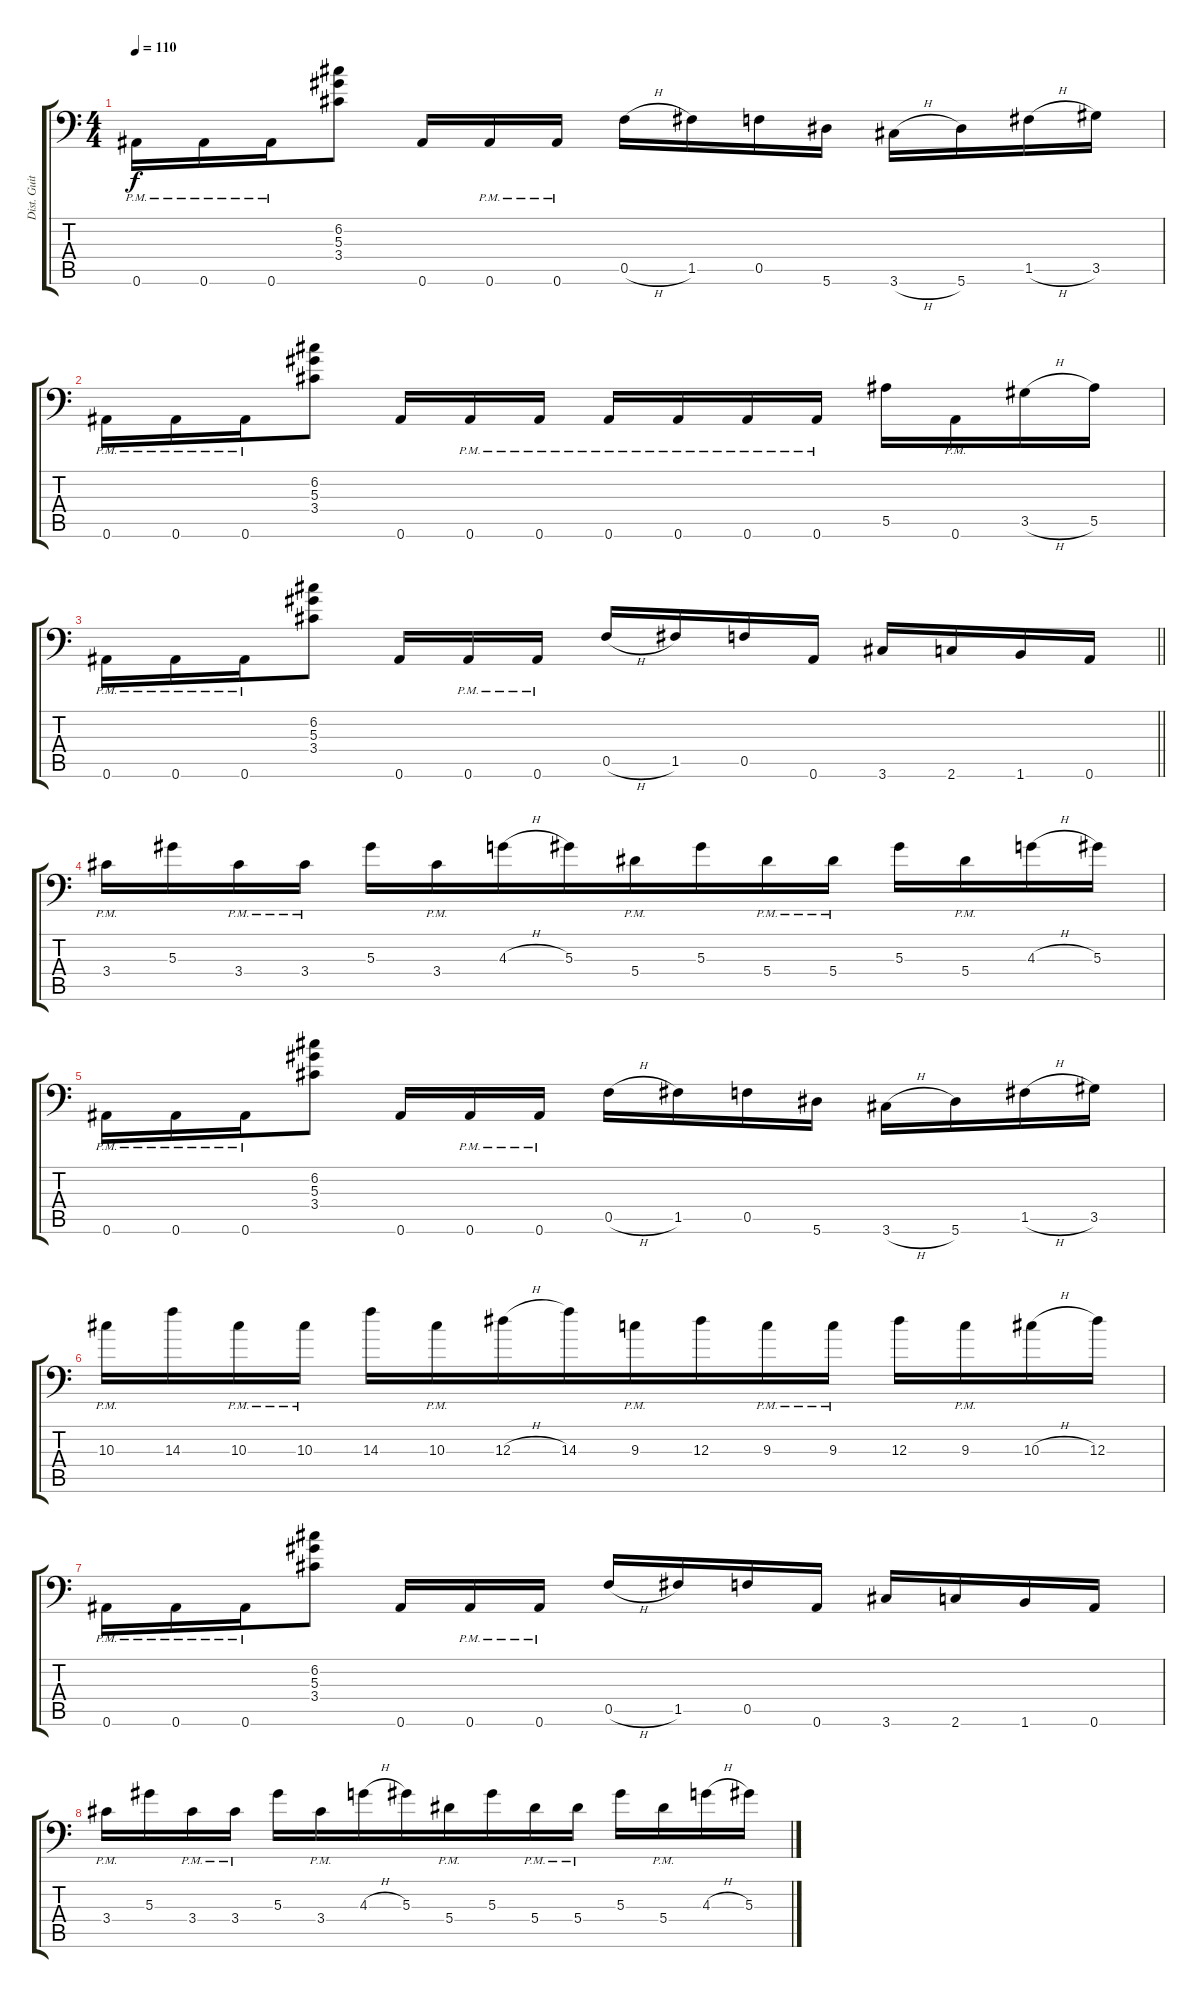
\track ("Dist. Guitar Rythm 1" "Dist. Guit") {instrument distortionguitar}
\staff {score tabs}
\tuning (C4 G3 Eb3 Bb2 F2 Bb1) {hide}
\ts (4 4)
\tempo 110
\clef f4
\ks c
0.6{pm}.16{dy f} 0.6{pm}.16{beam merge} 0.6{pm}.16 (6.2 5.3 3.4).8 0.6.16 0.6{pm}.16 0.6{pm}.16 0.5{h}.16 1.5.16 0.5.16 5.6.16 3.6{h}.16 5.6.16 1.5{h}.16 3.5.16 |
0.6{pm}.16 0.6{pm}.16 0.6{pm}.16 (6.2 5.3 3.4).8 0.6.16 0.6{pm}.16 0.6{pm}.16 0.6{pm}.16 0.6{pm}.16 0.6{pm}.16 0.6{pm}.16 5.5.16 0.6{pm}.16 3.5{h}.16 5.5.16 |
\barLineRight lightlight
0.6{pm}.16 0.6{pm}.16{beam merge} 0.6{pm}.16 (6.2 5.3 3.4).8 0.6.16 0.6{pm}.16 0.6{pm}.16 0.5{h}.16 1.5.16 0.5.16 0.6.16 3.6.16 2.6.16 1.6.16 0.6.16 |
3.4{pm}.16 5.3.16 3.4{pm}.16{beam merge} 3.4{pm}.16 5.3.16 3.4{pm}.16 4.3{h}.16{beam merge} 5.3.16{beam merge} 5.4{pm}.16 5.3.16 5.4{pm}.16{beam merge} 5.4{pm}.16 5.3.16 5.4{pm}.16 4.3{h}.16 5.3.16 |
0.6{pm}.16 0.6{pm}.16{beam merge} 0.6{pm}.16 (6.2 5.3 3.4).8 0.6.16 0.6{pm}.16 0.6{pm}.16 0.5{h}.16 1.5.16 0.5.16 5.6.16 3.6{h}.16 5.6.16 1.5{h}.16 3.5.16 |
10.3{pm}.16 14.3.16 10.3{pm}.16{beam merge} 10.3{pm}.16 14.3.16 10.3{pm}.16 12.3{h}.16{beam merge} 14.3.16{beam merge} 9.3{pm}.16 12.3.16 9.3{pm}.16{beam merge} 9.3{pm}.16 12.3.16 9.3{pm}.16 10.3{h}.16 12.3.16 |
0.6{pm}.16 0.6{pm}.16{beam merge} 0.6{pm}.16 (6.2 5.3 3.4).8 0.6.16 0.6{pm}.16 0.6{pm}.16 0.5{h}.16 1.5.16 0.5.16 0.6.16 3.6.16 2.6.16 1.6.16 0.6.16 |
3.4{pm}.16 5.3.16 3.4{pm}.16{beam merge} 3.4{pm}.16 5.3.16 3.4{pm}.16 4.3{h}.16{beam merge} 5.3.16{beam merge} 5.4{pm}.16 5.3.16 5.4{pm}.16{beam merge} 5.4{pm}.16 5.3.16 5.4{pm}.16 4.3{h}.16 5.3.16
